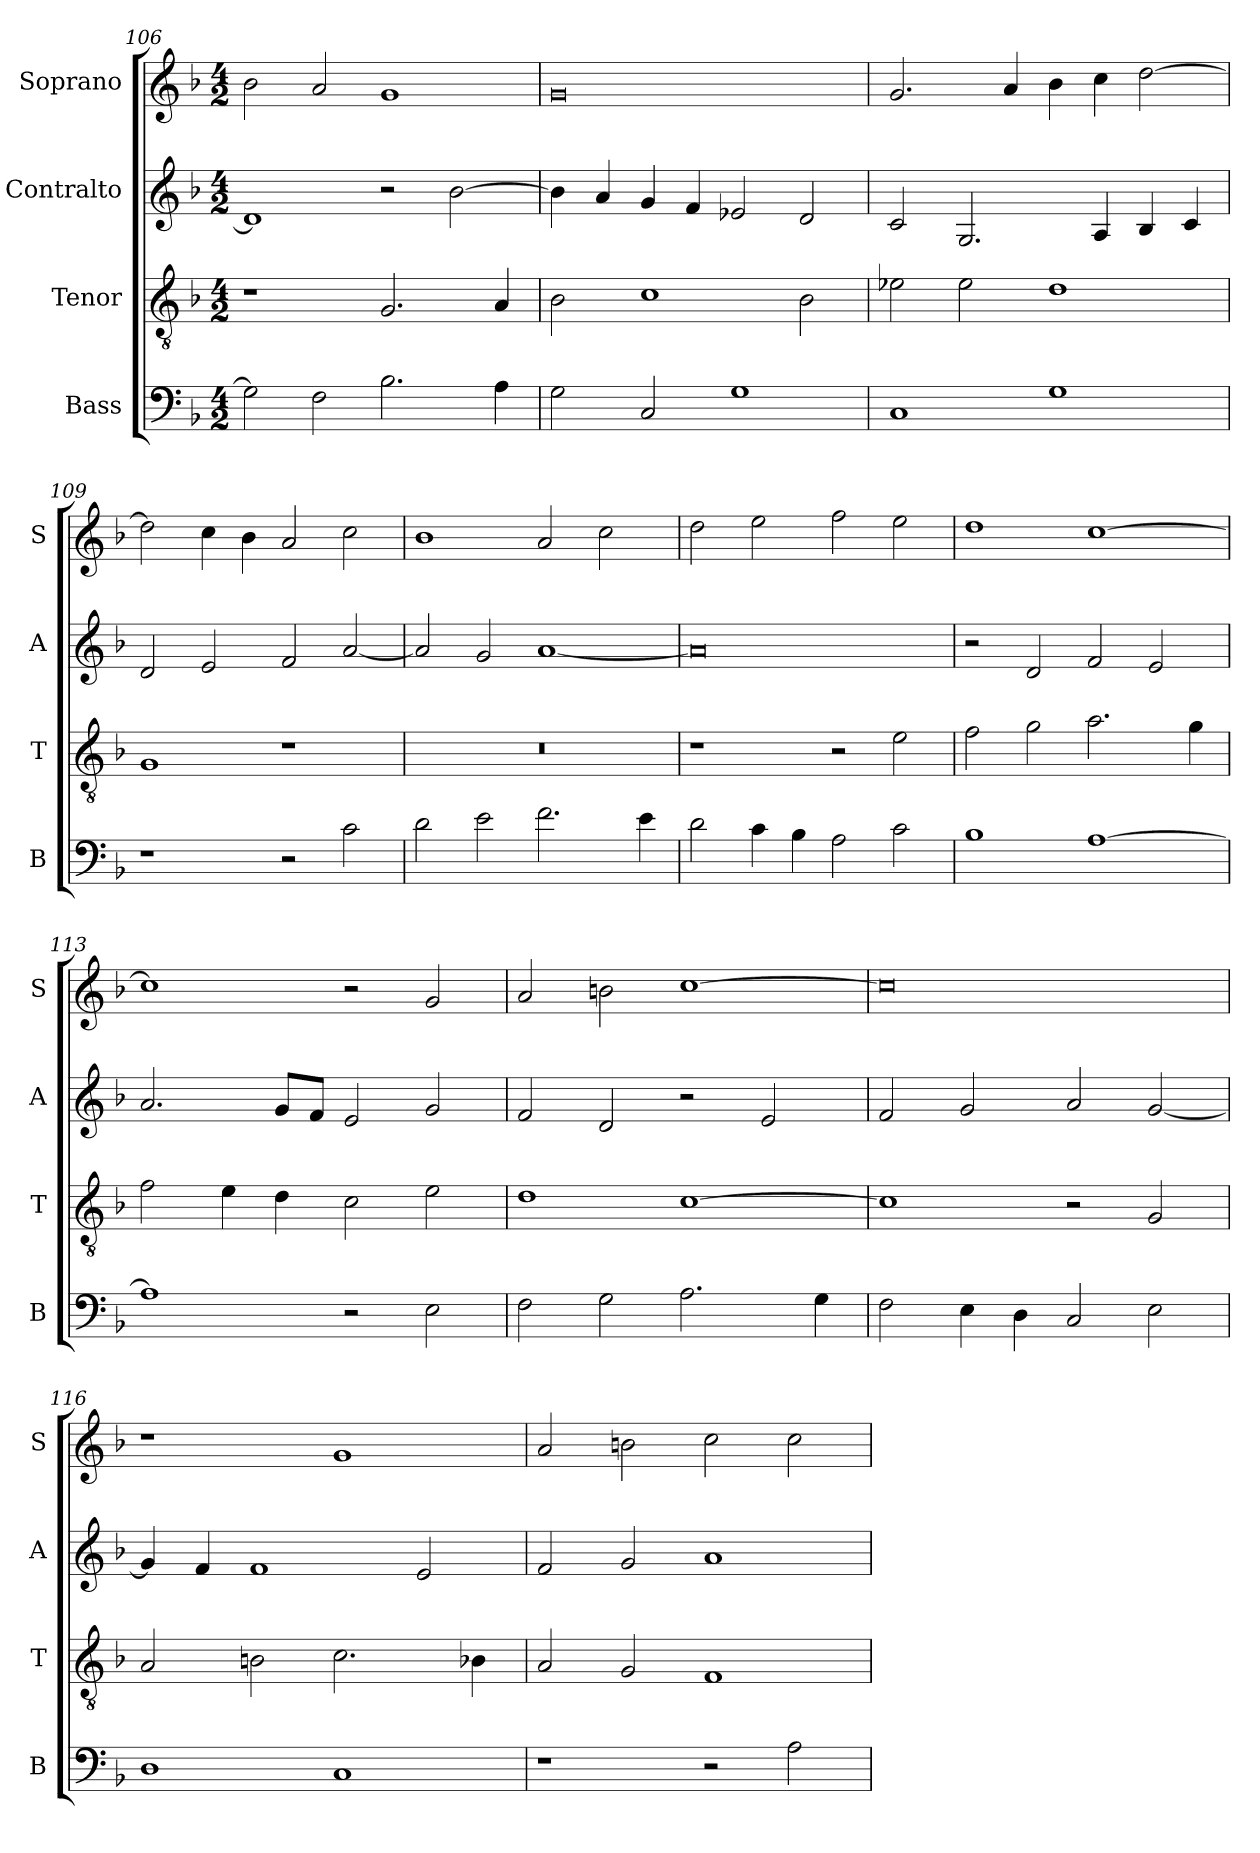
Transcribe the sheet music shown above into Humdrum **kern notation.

**kern	**kern	**kern	**kern
*part4	*part3	*part2	*part1
*staff4	*staff3	*staff2	*staff1
*I"Bass	*I"Tenor	*I"Contralto	*I"Soprano
*I'B	*I'T	*I'A	*I'S
*clefF4	*clefGv2	*clefG2	*clefG2
*k[b-]	*k[b-]	*k[b-]	*k[b-]
*D:aeo	*D:aeo	*D:aeo	*D:aeo
*M4/2	*M4/2	*M4/2	*M4/2
=106	=106	=106	=106
2G]	1r	1d]	2b-
2F	.	.	2a
2.B-	2.G	2r	1g
.	.	[2b-	.
4A	4A	.	.
=107	=107	=107	=107
2G	2B-	4b-]	0g
.	.	4a	.
2C	1c	4g	.
.	.	4f	.
1G	.	2e-X	.
.	2B-	2d	.
=108	=108	=108	=108
1C	2e-X	2c	2.g
.	2e-	2.G	.
.	.	.	4a
1G	1d	.	4b-
.	.	4A	4cc
.	.	4B-	[2dd
.	.	4c	.
=109	=109	=109	=109
1r	1G	2d	2dd]
.	.	2e	4cc
.	.	.	4b-
2r	1r	2f	2a
2c	.	[2a	2cc
=110	=110	=110	=110
2d	0r	2a]	1b-
2e	.	2g	.
2.f	.	[1a	2a
.	.	.	2cc
4e	.	.	.
=111	=111	=111	=111
2d	1r	0a]	2dd
4c	.	.	2ee
4B-	.	.	.
2A	2r	.	2ff
2c	2e	.	2ee
=112	=112	=112	=112
1B-	2f	2r	1dd
.	2g	2d	.
[1A	2.a	2f	[1cc
.	.	2e	.
.	4g	.	.
=113	=113	=113	=113
1A]	2f	2.a	1cc]
.	4e	.	.
.	4d	8g/L	.
.	.	8f/J	.
2r	2c	2e	2r
2E	2e	2g	2g
=114	=114	=114	=114
2F	1d	2f	2a
2G	.	2d	2bn
2.A	[1c	2r	[1cc
.	.	2e	.
4G	.	.	.
=115	=115	=115	=115
2F	1c]	2f	0cc]
4E	.	2g	.
4D	.	.	.
2C	2r	2a	.
2E	2G	[2g	.
=116	=116	=116	=116
1D	2A	4g]	1r
.	.	4f	.
.	2Bn	1f	.
1C	2.c	.	1g
.	.	2e	.
.	4B-X	.	.
=117	=117	=117	=117
1r	2A	2f	2a
.	2G	2g	2bn
2r	1F	1a	2cc
2A	.	.	2cc
=	=	=	=
*-	*-	*-	*-
